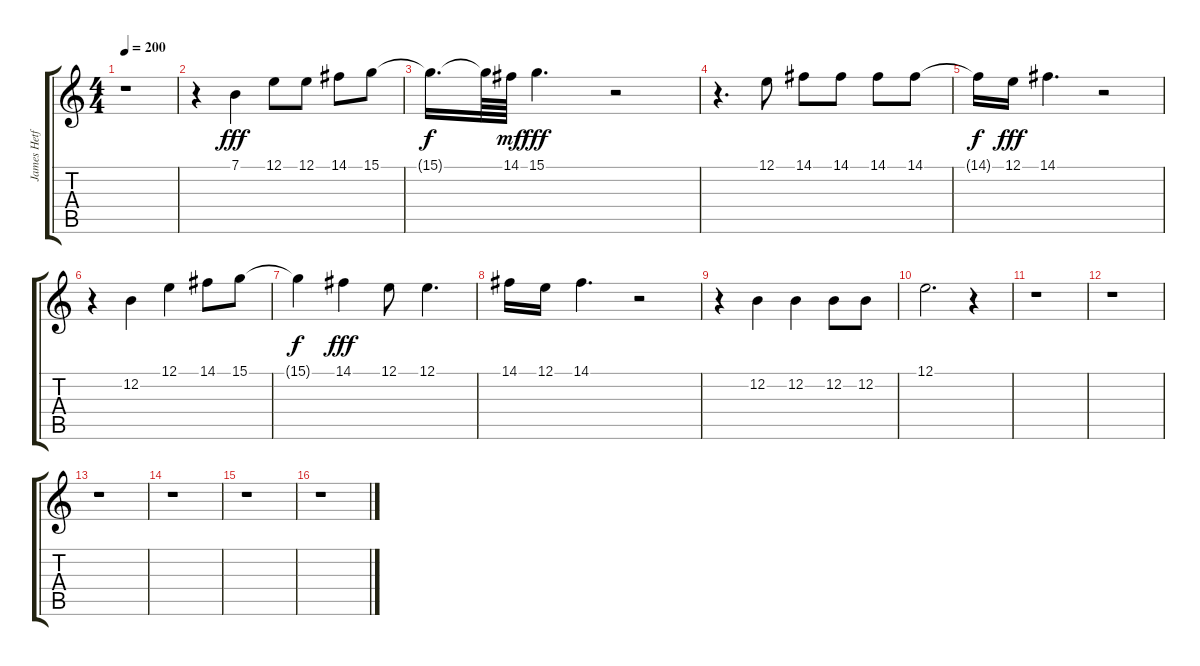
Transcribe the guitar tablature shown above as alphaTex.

\track ("James Hetfield (Voice)" "James Hetf") {instrument lead2sawtooth}
\staff {score tabs}
\tuning (E4 B3 G3 D3 A2 E2) {hide}
\ts (4 4)
\tempo 200
\clef g2
\ks c
r.1{dy fff} |
r.4 7.1.4 12.1.8 12.1.8 14.1.8 15.1.8 |
15.1{t}.16{d dy f} 15.1{t}.64 14.1.64{dy mf} 15.1.4{d dy fff} r.2 |
r.4{d} 12.1.8 14.1.8 14.1.8 14.1.8 14.1.8 |
14.1{t}.16{dy f} 12.1.16{dy fff} 14.1.4{d} r.2 |
r.4 12.2.4 12.1.4 14.1.8 15.1.8 |
15.1{t}.4{dy f} 14.1.4{dy fff} 12.1.8 12.1.4{d} |
14.1.16 12.1.16 14.1.4{d} r.2 |
r.4 12.2.4 12.2.4 12.2.8 12.2.8 |
12.1.2{d} r.4 |
r.1 |
r.1 |
r.1 |
r.1 |
r.1 |
r.1
